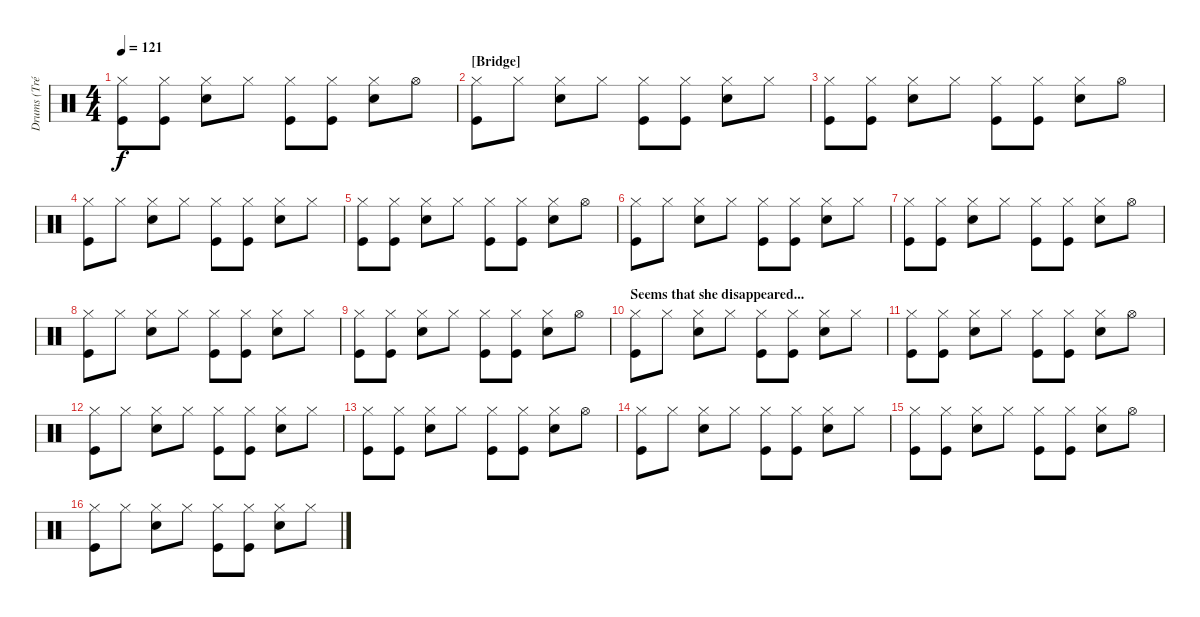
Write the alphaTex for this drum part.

\track ("Drums (Tré)" "Drums (Tré") {instrument percussion}
\staff {score}
\articulation defaults
\ts (4 4)
\tempo 121
\clef neutral
\ks c
("Hi-Hat (closed)" "Kick (hit)").8{dy f} ("Hi-Hat (closed)" "Kick (hit)").8 ("Hi-Hat (closed)" "Snare (hit) 2").8 "Hi-Hat (closed)".8 ("Hi-Hat (closed)" "Kick (hit)").8 ("Hi-Hat (closed)" "Kick (hit)").8 ("Hi-Hat (closed)" "Snare (hit) 2").8 "Hi-Hat (open)".8 |
\section ("" "[Bridge]")
("Hi-Hat (closed)" "Kick (hit)").8 "Hi-Hat (closed)".8 ("Hi-Hat (closed)" "Snare (hit) 2").8 "Hi-Hat (closed)".8 ("Hi-Hat (closed)" "Kick (hit)").8 ("Hi-Hat (closed)" "Kick (hit)").8 ("Hi-Hat (closed)" "Snare (hit) 2").8 "Hi-Hat (closed)".8 |
("Hi-Hat (closed)" "Kick (hit)").8 ("Hi-Hat (closed)" "Kick (hit)").8 ("Hi-Hat (closed)" "Snare (hit) 2").8 "Hi-Hat (closed)".8 ("Hi-Hat (closed)" "Kick (hit)").8 ("Hi-Hat (closed)" "Kick (hit)").8 ("Hi-Hat (closed)" "Snare (hit) 2").8 "Hi-Hat (open)".8 |
("Hi-Hat (closed)" "Kick (hit)").8 "Hi-Hat (closed)".8 ("Hi-Hat (closed)" "Snare (hit) 2").8 "Hi-Hat (closed)".8 ("Hi-Hat (closed)" "Kick (hit)").8 ("Hi-Hat (closed)" "Kick (hit)").8 ("Hi-Hat (closed)" "Snare (hit) 2").8 "Hi-Hat (closed)".8 |
("Hi-Hat (closed)" "Kick (hit)").8 ("Hi-Hat (closed)" "Kick (hit)").8 ("Hi-Hat (closed)" "Snare (hit) 2").8 "Hi-Hat (closed)".8 ("Hi-Hat (closed)" "Kick (hit)").8 ("Hi-Hat (closed)" "Kick (hit)").8 ("Hi-Hat (closed)" "Snare (hit) 2").8 "Hi-Hat (open)".8 |
("Hi-Hat (closed)" "Kick (hit)").8 "Hi-Hat (closed)".8 ("Hi-Hat (closed)" "Snare (hit) 2").8 "Hi-Hat (closed)".8 ("Hi-Hat (closed)" "Kick (hit)").8 ("Hi-Hat (closed)" "Kick (hit)").8 ("Hi-Hat (closed)" "Snare (hit) 2").8 "Hi-Hat (closed)".8 |
("Hi-Hat (closed)" "Kick (hit)").8 ("Hi-Hat (closed)" "Kick (hit)").8 ("Hi-Hat (closed)" "Snare (hit) 2").8 "Hi-Hat (closed)".8 ("Hi-Hat (closed)" "Kick (hit)").8 ("Hi-Hat (closed)" "Kick (hit)").8 ("Hi-Hat (closed)" "Snare (hit) 2").8 "Hi-Hat (open)".8 |
("Hi-Hat (closed)" "Kick (hit)").8 "Hi-Hat (closed)".8 ("Hi-Hat (closed)" "Snare (hit) 2").8 "Hi-Hat (closed)".8 ("Hi-Hat (closed)" "Kick (hit)").8 ("Hi-Hat (closed)" "Kick (hit)").8 ("Hi-Hat (closed)" "Snare (hit) 2").8 "Hi-Hat (closed)".8 |
("Hi-Hat (closed)" "Kick (hit)").8 ("Hi-Hat (closed)" "Kick (hit)").8 ("Hi-Hat (closed)" "Snare (hit) 2").8 "Hi-Hat (closed)".8 ("Hi-Hat (closed)" "Kick (hit)").8 ("Hi-Hat (closed)" "Kick (hit)").8 ("Hi-Hat (closed)" "Snare (hit) 2").8 "Hi-Hat (open)".8 |
\section ("" "Seems that she disappeared...")
("Hi-Hat (closed)" "Kick (hit)").8 "Hi-Hat (closed)".8 ("Hi-Hat (closed)" "Snare (hit) 2").8 "Hi-Hat (closed)".8 ("Hi-Hat (closed)" "Kick (hit)").8 ("Hi-Hat (closed)" "Kick (hit)").8 ("Hi-Hat (closed)" "Snare (hit) 2").8 "Hi-Hat (closed)".8 |
("Hi-Hat (closed)" "Kick (hit)").8 ("Hi-Hat (closed)" "Kick (hit)").8 ("Hi-Hat (closed)" "Snare (hit) 2").8 "Hi-Hat (closed)".8 ("Hi-Hat (closed)" "Kick (hit)").8 ("Hi-Hat (closed)" "Kick (hit)").8 ("Hi-Hat (closed)" "Snare (hit) 2").8 "Hi-Hat (open)".8 |
("Hi-Hat (closed)" "Kick (hit)").8 "Hi-Hat (closed)".8 ("Hi-Hat (closed)" "Snare (hit) 2").8 "Hi-Hat (closed)".8 ("Hi-Hat (closed)" "Kick (hit)").8 ("Hi-Hat (closed)" "Kick (hit)").8 ("Hi-Hat (closed)" "Snare (hit) 2").8 "Hi-Hat (closed)".8 |
("Hi-Hat (closed)" "Kick (hit)").8 ("Hi-Hat (closed)" "Kick (hit)").8 ("Hi-Hat (closed)" "Snare (hit) 2").8 "Hi-Hat (closed)".8 ("Hi-Hat (closed)" "Kick (hit)").8 ("Hi-Hat (closed)" "Kick (hit)").8 ("Hi-Hat (closed)" "Snare (hit) 2").8 "Hi-Hat (open)".8 |
("Hi-Hat (closed)" "Kick (hit)").8 "Hi-Hat (closed)".8 ("Hi-Hat (closed)" "Snare (hit) 2").8 "Hi-Hat (closed)".8 ("Hi-Hat (closed)" "Kick (hit)").8 ("Hi-Hat (closed)" "Kick (hit)").8 ("Hi-Hat (closed)" "Snare (hit) 2").8 "Hi-Hat (closed)".8 |
("Hi-Hat (closed)" "Kick (hit)").8 ("Hi-Hat (closed)" "Kick (hit)").8 ("Hi-Hat (closed)" "Snare (hit) 2").8 "Hi-Hat (closed)".8 ("Hi-Hat (closed)" "Kick (hit)").8 ("Hi-Hat (closed)" "Kick (hit)").8 ("Hi-Hat (closed)" "Snare (hit) 2").8 "Hi-Hat (open)".8 |
("Hi-Hat (closed)" "Kick (hit)").8 "Hi-Hat (closed)".8 ("Hi-Hat (closed)" "Snare (hit) 2").8 "Hi-Hat (closed)".8 ("Hi-Hat (closed)" "Kick (hit)").8 ("Hi-Hat (closed)" "Kick (hit)").8 ("Hi-Hat (closed)" "Snare (hit) 2").8 "Hi-Hat (closed)".8
